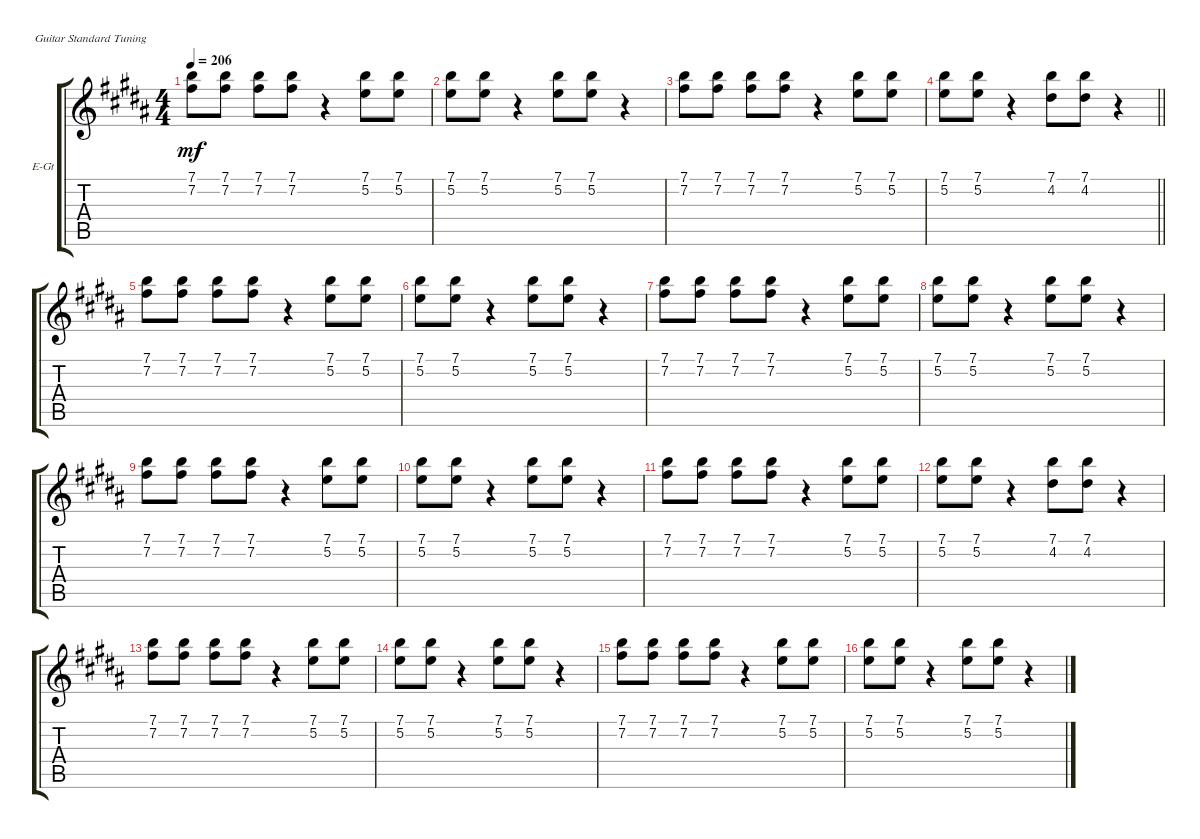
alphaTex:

\defaultSystemsLayout 4
\bracketExtendMode groupsimilarinstruments
\firstSystemTrackNameOrientation horizontal
\otherSystemsTrackNameOrientation horizontal
\track ("Guitar 2" "E-Gt") {instrument distortionguitar}
\staff {score tabs}
\tuning (E4 B3 G3 D3 A2 E2)
\ts (4 4)
\tempo 206
\clef g2
\ks b
(7.2 7.1).8{dy mf} (7.2 7.1).8 (7.2 7.1).8 (7.2 7.1).8 r.4 (5.2 7.1).8 (5.2 7.1).8 |
(7.1 5.2).8 (7.1 5.2).8 r.4 (7.1 5.2).8 (7.1 5.2).8 r.4 |
(7.2 7.1).8 (7.2 7.1).8 (7.2 7.1).8 (7.2 7.1).8 r.4 (5.2 7.1).8 (5.2 7.1).8 |
\barLineRight lightlight
(7.1 5.2).8 (7.1 5.2).8 r.4 (7.1 4.2).8 (7.1 4.2).8 r.4 |
(7.2 7.1).8 (7.2 7.1).8 (7.2 7.1).8 (7.2 7.1).8 r.4 (5.2 7.1).8 (5.2 7.1).8 |
(7.1 5.2).8 (7.1 5.2).8 r.4 (7.1 5.2).8 (7.1 5.2).8 r.4 |
(7.2 7.1).8 (7.2 7.1).8 (7.2 7.1).8 (7.2 7.1).8 r.4 (5.2 7.1).8 (5.2 7.1).8 |
(7.1 5.2).8 (7.1 5.2).8 r.4 (7.1 5.2).8 (7.1 5.2).8 r.4 |
(7.2 7.1).8 (7.2 7.1).8 (7.2 7.1).8 (7.2 7.1).8 r.4 (5.2 7.1).8 (5.2 7.1).8 |
(7.1 5.2).8 (7.1 5.2).8 r.4 (7.1 5.2).8 (7.1 5.2).8 r.4 |
(7.2 7.1).8 (7.2 7.1).8 (7.2 7.1).8 (7.2 7.1).8 r.4 (5.2 7.1).8 (5.2 7.1).8 |
(7.1 5.2).8 (7.1 5.2).8 r.4 (7.1 4.2).8 (7.1 4.2).8 r.4 |
(7.2 7.1).8 (7.2 7.1).8 (7.2 7.1).8 (7.2 7.1).8 r.4 (5.2 7.1).8 (5.2 7.1).8 |
(7.1 5.2).8 (7.1 5.2).8 r.4 (7.1 5.2).8 (7.1 5.2).8 r.4 |
(7.2 7.1).8 (7.2 7.1).8 (7.2 7.1).8 (7.2 7.1).8 r.4 (5.2 7.1).8 (5.2 7.1).8 |
(7.1 5.2).8 (7.1 5.2).8 r.4 (7.1 5.2).8 (7.1 5.2).8 r.4
